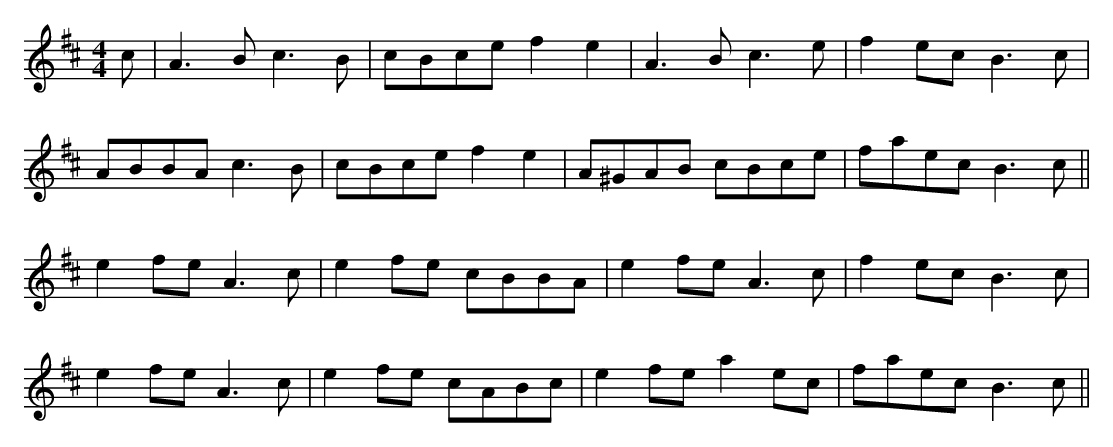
X:1
M:4/4
K:Amix
c|A3 B c3 B|cBce f2 e2|A3 B c3 e|f2 ec B3c|
ABBA c3 B|cBce f2 e2|A^GAB cBce|faec B3c||
e2 fe A3 c|e2 fe cBBA|e2 fe A3 c|f2 ec B3 c|
e2 fe A3 c|e2 fe cABc|e2 fe a2 ec|faec B3c||
